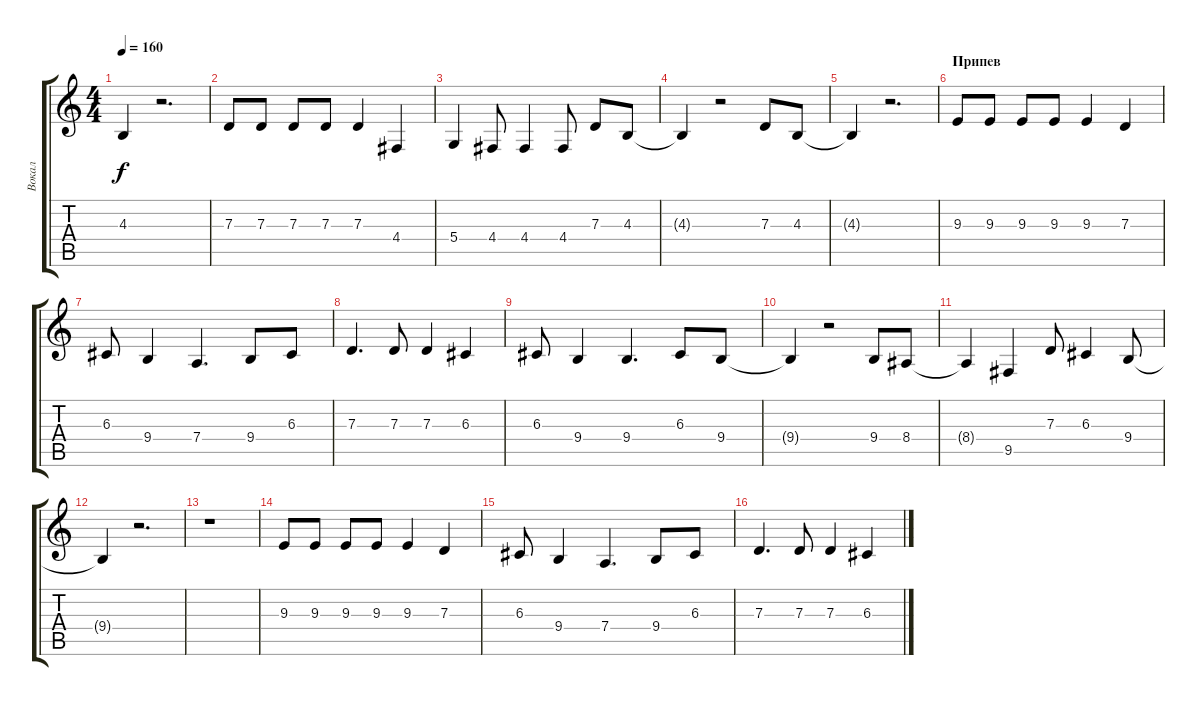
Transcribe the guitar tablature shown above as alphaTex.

\track ("Вокал" "Вокал") {instrument tenorsax}
\staff {score tabs}
\tuning (E4 B3 G3 D3 A2 E2) {hide}
\ts (4 4)
\tempo 160
\clef g2
\ks c
4.3{t}.4{dy f} r.2{d} |
7.3.8 7.3.8 7.3.8 7.3.8 7.3.4 4.4.4 |
5.4.4 4.4.8 4.4.4 4.4.8 7.3.8 4.3.8 |
4.3{t}.4 r.2 7.3.8 4.3.8 |
4.3{t}.4 r.2{d} |
\section ("" "Припев")
9.3.8 9.3.8 9.3.8 9.3.8 9.3.4 7.3.4 |
6.3.8 9.4.4 7.4.4{d} 9.4.8 6.3.8 |
7.3.4{d} 7.3.8 7.3.4 6.3.4 |
6.3.8 9.4.4 9.4.4{d} 6.3.8 9.4.8 |
9.4{t}.4 r.2 9.4.8 8.4.8 |
8.4{t}.4 9.5.4 7.3.8 6.3.4 9.4.8 |
9.4{t}.4 r.2{d} |
r.1 |
9.3.8 9.3.8 9.3.8 9.3.8 9.3.4 7.3.4 |
6.3.8 9.4.4 7.4.4{d} 9.4.8 6.3.8 |
7.3.4{d} 7.3.8 7.3.4 6.3.4
